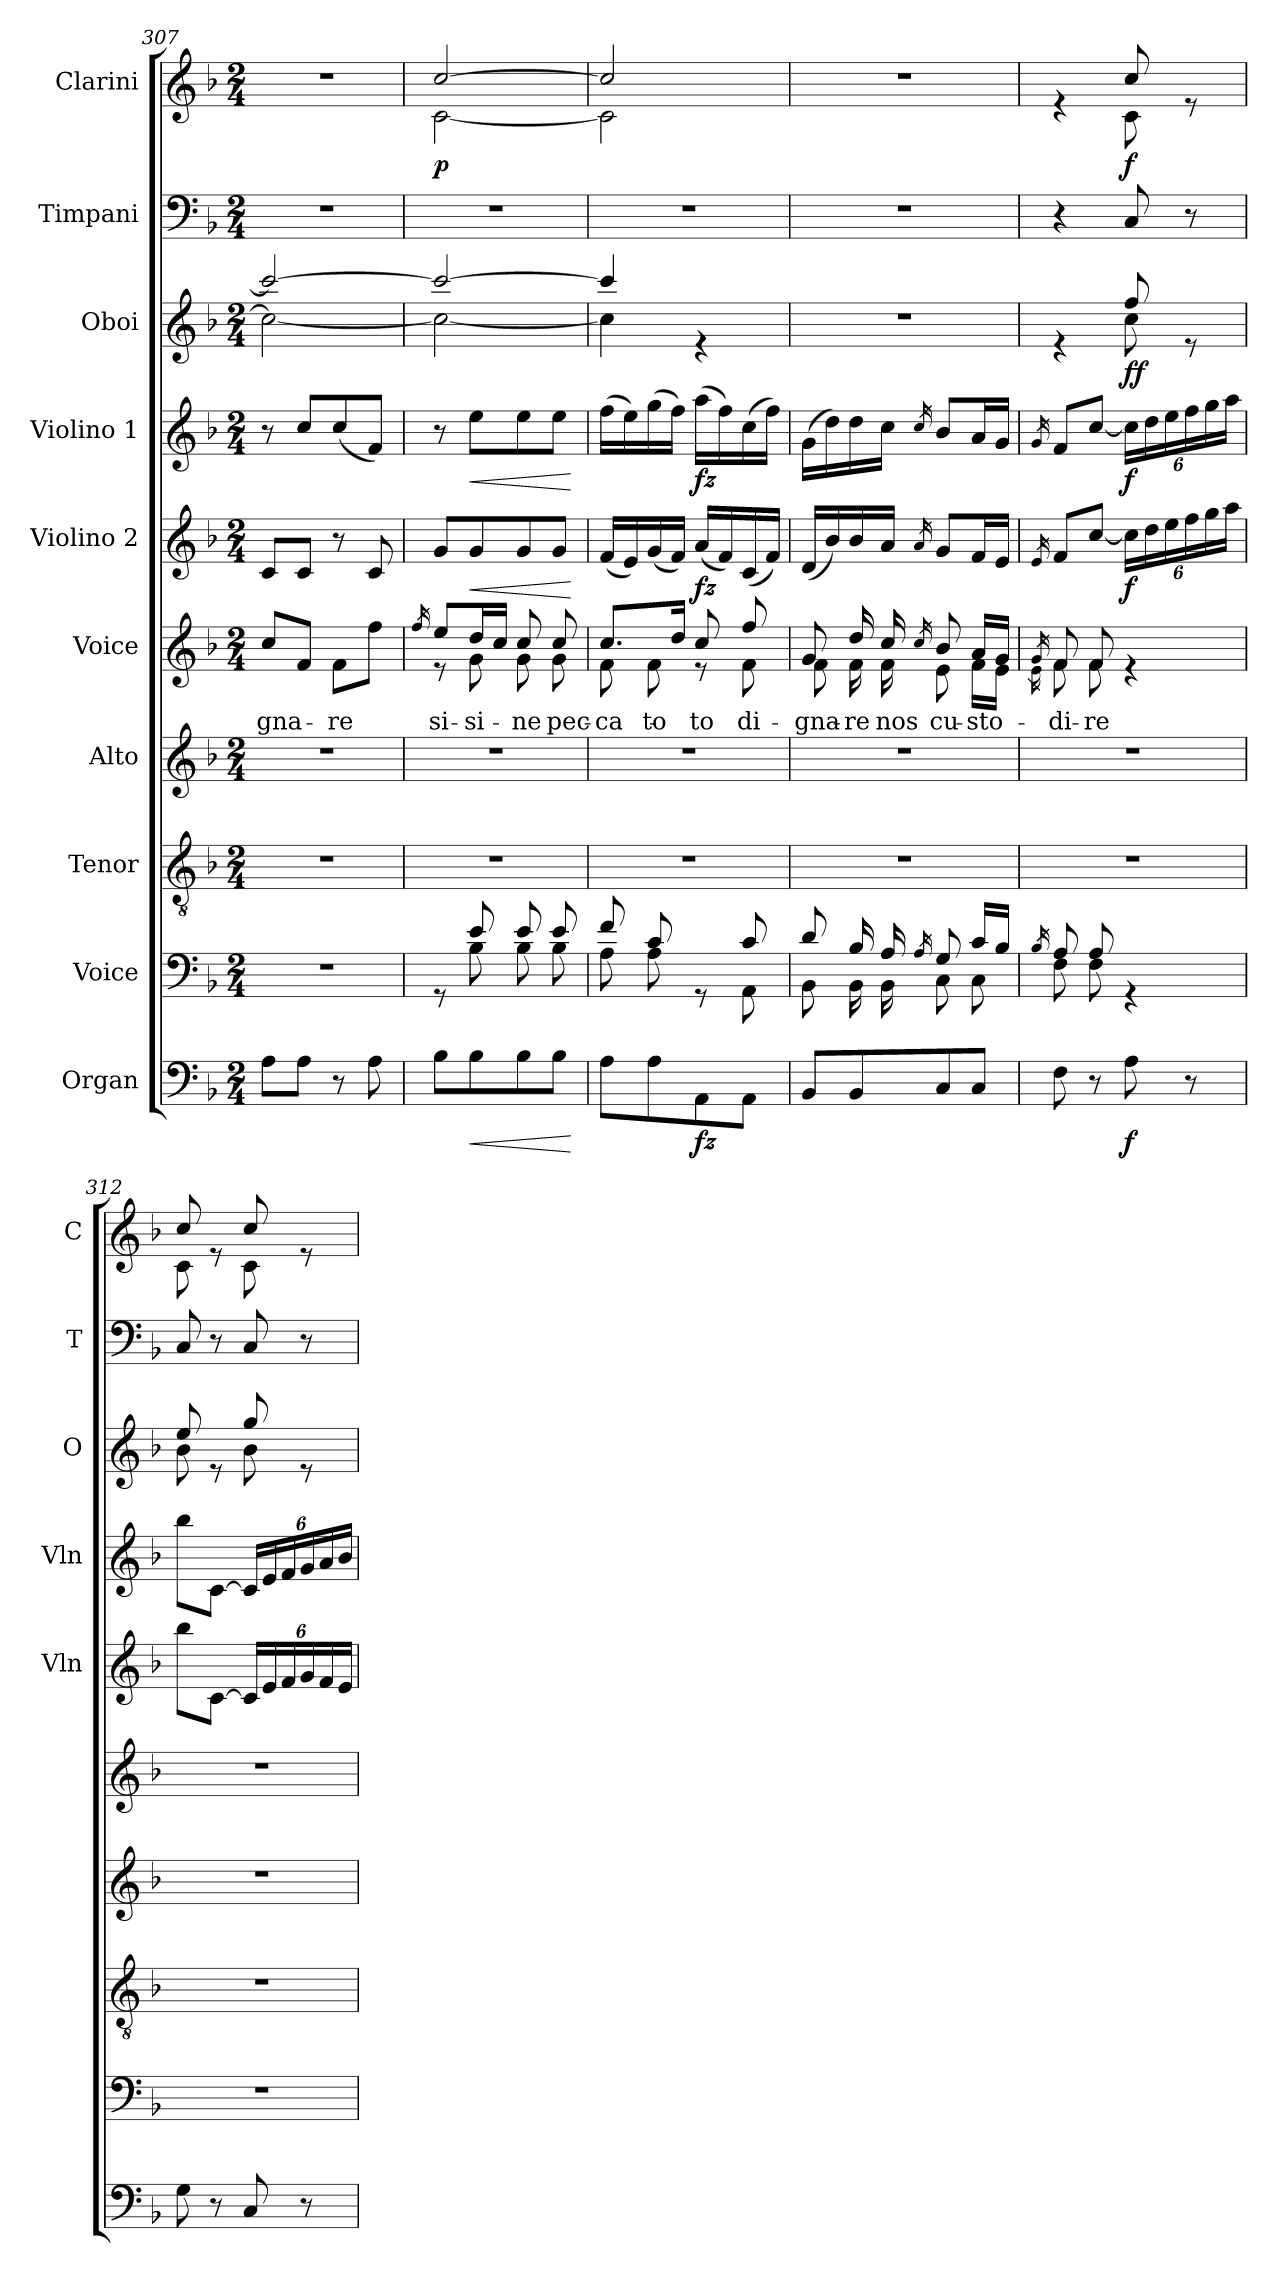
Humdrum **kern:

**kern	**dynam	**kern	**kern	**kern	**kern	**text	**kern	**dynam	**kern	**dynam	**kern	**dynam	**kern	**kern	**dynam
*part10	*part10	*part9	*part8	*part7	*part6	*part6	*part5	*part5	*part4	*part4	*part3	*part3	*part2	*part1	*part1
*staff10	*staff10	*staff9	*staff8	*staff7	*staff6	*staff6	*staff5	*staff5	*staff4	*staff4	*staff3	*staff3	*staff2	*staff1	*staff1
*I"Organ	*	*I"Voice	*I"Tenor	*I"Alto	*I"Voice	*	*I"Violino 2	*	*I"Violino 1	*	*I"Oboi	*	*I"Timpani	*I"Clarini	*
*	*	*	*	*	*	*	*I'Vln	*	*I'Vln	*	*I'O	*	*I'T	*I'C	*
*clefF4	*	*clefF4	*clefGv2	*clefG2	*clefG2	*	*clefG2	*	*clefG2	*	*clefG2	*	*clefF4	*clefG2	*
*k[b-]	*	*k[b-]	*k[b-]	*k[b-]	*k[b-]	*	*k[b-]	*	*k[b-]	*	*k[b-]	*	*k[b-]	*k[b-]	*
*M2/4	*	*M2/4	*M2/4	*M2/4	*M2/4	*	*M2/4	*	*M2/4	*	*M2/4	*	*M2/4	*M2/4	*
=307	=307	=307	=307	=307	=307	=307	=307	=307	=307	=307	=307	=307	=307	=307	=307
!	!	!	!	!	!	!LO:LY:b	!	!	!	!	!	!	!	!	!
*	*	*	*	*	*	*	*	*	*	*	*^	*	*	*	*
8A\L	.	2r	2r	2r	8cc/L	-gna-	8c/L	.	8r	.	2ccc/_	2cc\_	.	2r	2r	.
8A\J	.	.	.	.	8f/J	.	8c/J	.	8cc/L	.	.	.	.	.	.	.
!	!	!	!	!	!	!LO:LY:b	!	!	!	!	!	!	!	!	!	!
8r	.	.	.	.	8f\L	-re	8r	.	(8cc/	.	.	.	.	.	.	.
8A\	.	.	.	.	8ff\J	.	8c/	.	8f/J)	.	.	.	.	.	.	.
=308	=308	=308	=308	=308	=308	=308	=308	=308	=308	=308	=308	=308	=308	=308	=308	=308
.	.	.	.	.	16qff/	.	.	.	.	.	.	.	.	.	.	.
*	*	*^	*	*	*	*	*	*	*	*	*	*	*	*	*	*
!	!	!	!	!	!	!	!LO:LY:b	!	!	!	!	!	!	!	!	!	!LO:DY:b
*	*	*	*	*	*	*^	*	*	*	*	*	*	*	*	*	*^	*
8B-\L	.	8rGG	8ryy	2r	2r	8ee/L	8r	si-	8g/L	.	8r	.	2ccc/_	2cc\_	.	2r	[2cc/	[2c\	p
!	!LO:HP:b	!	!	!	!	!	!	!LO:LY:b	!	!LO:HP:b	!	!LO:HP:b	!	!	!	!	!	!	!
8B-\	<	8e/	8B-\	.	.	16dd/L	8g\	si-	8g/	<	8ee\L	<	.	.	.	.	.	.	.
.	.	.	.	.	.	16cc/JJ	.	.	.	.	.	.	.	.	.	.	.	.	.
!	!	!	!	!	!	!	!	!LO:LY:b	!	!	!	!	!	!	!	!	!	!	!
!	!	!	!	!	!	!	!	!LO:LY:b	!	!	!	!	!	!	!	!	!	!	!
8B-\	.	8e/	8B-\	.	.	8cc/	8g\	-ne	8g/	.	8ee\	.	.	.	.	.	.	.	.
!	!	!	!	!	!	!	!	!LO:LY:b	!	!	!	!	!	!	!	!	!	!	!
!	!	!	!	!	!	!	!	!LO:LY:b	!	!	!	!	!	!	!	!	!	!	!
8B-\J	.	8e/	8B-\	.	.	8cc/	8g\	pec-	8g/J	.	8ee\J	.	.	.	.	.	.	.	.
*	*	*v	*v	*	*	*v	*v	*	*	*	*	*	*v	*v	*	*	*v	*v	*
.	[	.	.	.	.	.	.	[	.	[	.	.	.	.	.
=309	=309	=309	=309	=309	=309	=309	=309	=309	=309	=309	=309	=309	=309	=309	=309
*	*	*^	*	*	*	*	*	*	*	*	*	*	*	*	*
!	!	!	!	!	!	!	!LO:LY:b	!	!	!	!	!	!	!	!	!
*	*	*	*	*	*	*^	*	*	*	*	*	*	*	*	*	*
!	!	!	!	!	!	!	!	!LO:LY:b	!	!	!	!	!	!	!	!	!
*	*	*	*	*	*	*	*	*	*	*	*	*	*^	*	*	*^	*
8A\L	.	8f/	8A\	2r	2r	8.cc/L	8f\	-ca-	(16f/LL	.	(16ff\LL	.	4ccc/]	4cc\]	.	2r	2cc/]	2c\]	.
.	.	.	.	.	.	.	.	.	16e/)	.	16ee\)	.	.	.	.	.	.	.	.
!	!	!	!	!	!	!	!	!LO:LY:b	!	!	!	!	!	!	!	!	!	!	!
8A\	.	8c/	8A\	.	.	.	8f\	-to	(16g/	.	(16gg\	.	.	.	.	.	.	.	.
.	.	.	.	.	.	16dd/Jk	.	.	16f/JJ)	.	16ff\JJ)	.	.	.	.	.	.	.	.
!	!LO:DY:b	!	!	!	!	!	!	!LO:LY:b	!	!LO:DY:b	!	!LO:DY:b	!	!	!	!	!	!	!
8AA\	fz	8rGG	8ryy	.	.	8cc/	8r	-to	(16a/LL	fz	(16aa\LL	fz	4re	4ryy	.	.	.	.	.
.	.	.	.	.	.	.	.	.	16f/)	.	16ff\)	.	.	.	.	.	.	.	.
!	!	!	!	!	!	!	!	!LO:LY:b	!	!	!	!	!	!	!	!	!	!	!
8AA\J	.	8c/	8AA\	.	.	8ff/	8f\	di-	(16c/	.	(16cc\	.	.	.	.	.	.	.	.
.	.	.	.	.	.	.	.	.	16f/JJ)	.	16ff\JJ)	.	.	.	.	.	.	.	.
*	*	*	*	*	*	*	*	*	*	*	*	*	*v	*v	*	*	*v	*v	*
=310	=310	=310	=310	=310	=310	=310	=310	=310	=310	=310	=310	=310	=310	=310	=310	=310	=310
!	!	!	!	!	!	!	!	!LO:LY:b	!	!	!	!	!	!	!	!	!
8BB-/L	.	8d/	8BB-\	2r	2r	8g/	8f\	-gna-	(16d/LL	.	(16g\LL	.	2r	.	2r	2r	.
.	.	.	.	.	.	.	.	.	16b-/)	.	16dd\)	.	.	.	.	.	.
!	!	!	!	!	!	!	!	!LO:LY:b	!	!	!	!	!	!	!	!	!
8BB-/	.	16B-/	16BB-\	.	.	16dd/	16f\	-re	16b-/	.	16dd\	.	.	.	.	.	.
!	!	!	!	!	!	!	!	!LO:LY:b	!	!	!	!	!	!	!	!	!
.	.	16A/	16BB-\	.	.	16cc/	16f\	nos	16a/JJ	.	16cc\JJ	.	.	.	.	.	.
.	.	16qA/	.	.	.	16qcc/	.	.	16qa/	.	16qcc/	.	.	.	.	.	.
!	!	!	!	!	!	!	!	!LO:LY:b	!	!	!	!	!	!	!	!	!
8C/	.	8G/	8C\	.	.	8b-/	8e\	cu-	8g/L	.	8b-/L	.	.	.	.	.	.
!	!	!	!	!	!	!	!	!LO:LY:b	!	!	!	!	!	!	!	!	!
8C/J	.	16c/LL	8C\	.	.	16a/LL	16f\LL	-sto-	16f/L	.	16a/L	.	.	.	.	.	.
.	.	16B-/JJ	.	.	.	16g/JJ	16e\JJ	.	16e/JJ	.	16g/JJ	.	.	.	.	.	.
!!LO:LB:g=z
=311	=311	=311	=311	=311	=311	=311	=311	=311	=311	=311	=311	=311	=311	=311	=311	=311	=311
.	.	16qB-/	.	.	.	16qg/	16qe\	.	16qe/	.	16qg/	.	.	.	.	.	.
!	!	!	!	!	!	!	!	!LO:LY:b	!	!	!	!	!	!	!	!	!
*	*	*	*	*	*	*	*	*	*	*	*	*	*^	*	*	*^	*
8F\	.	8A/	8F\	2r	2r	8f/	8f\	-di-	8f/L	.	8f/L	.	4re	4ryy	.	4r	4re	4ryy	.
!	!	!	!	!	!	!	!	!LO:LY:b	!	!	!	!	!	!	!	!	!	!	!
8r	.	8A/	8F\	.	.	8f/	8f\	-re	[8cc/J	.	[8cc/J	.	.	.	.	.	.	.	.
*	*	*	*	*	*	*	*	*	*Xbrackettup	*	*Xbrackettup	*	*	*	*	*	*	*	*
!	!LO:DY:b	!	!	!	!	!	!	!	!	!LO:DY:b	!	!LO:DY:b	!	!	!LO:DY:b	!	!	!	!
!	!	!	!	!	!	!	!	!	!	!	!	!	!	!	!LO:DY:n=1:b	!	!	!	!LO:DY:b
8A\	f	4rGG	4ryy	.	.	4re	4ryy	.	24cc\LL]	f	24cc\LL]	f	8ff/	8cc\	f f	8C/	8cc/	8c\	f
.	.	.	.	.	.	.	.	.	24dd\	.	24dd\	.	.	.	.	.	.	.	.
.	.	.	.	.	.	.	.	.	24ee\	.	24ee\	.	.	.	.	.	.	.	.
8r	.	.	.	.	.	.	.	.	24ff\	.	24ff\	.	8re	8ryy	.	8r	8re	8ryy	.
.	.	.	.	.	.	.	.	.	24gg\	.	24gg\	.	.	.	.	.	.	.	.
.	.	.	.	.	.	.	.	.	24aa\JJ	.	24aa\JJ	.	.	.	.	.	.	.	.
*	*	*v	*v	*	*	*v	*v	*	*	*	*	*	*	*	*	*	*	*	*
=312	=312	=312	=312	=312	=312	=312	=312	=312	=312	=312	=312	=312	=312	=312	=312	=312	=312
8G\	.	2r	2r	2r	2r	.	8bb-\L	.	8bb-\L	.	8ee/	8b-\	.	8C/	8cc/	8c\	.
8r	.	.	.	.	.	.	[8c\J	.	[8c\J	.	8re	8ryy	.	8r	8re	8ryy	.
8C/	.	.	.	.	.	.	24c/LL]	.	24c/LL]	.	8gg/	8b-\	.	8C/	8cc/	8c\	.
.	.	.	.	.	.	.	24e/	.	24e/	.	.	.	.	.	.	.	.
.	.	.	.	.	.	.	24f/	.	24f/	.	.	.	.	.	.	.	.
8r	.	.	.	.	.	.	24g/	.	24g/	.	8re	8ryy	.	8r	8re	8ryy	.
.	.	.	.	.	.	.	24f/	.	24a/	.	.	.	.	.	.	.	.
.	.	.	.	.	.	.	24e/JJ	.	24b-/JJ	.	.	.	.	.	.	.	.
*	*	*	*	*	*	*	*	*	*	*	*v	*v	*	*	*v	*v	*
=	=	=	=	=	=	=	=	=	=	=	=	=	=	=	=
*-	*-	*-	*-	*-	*-	*-	*-	*-	*-	*-	*-	*-	*-	*-	*-
